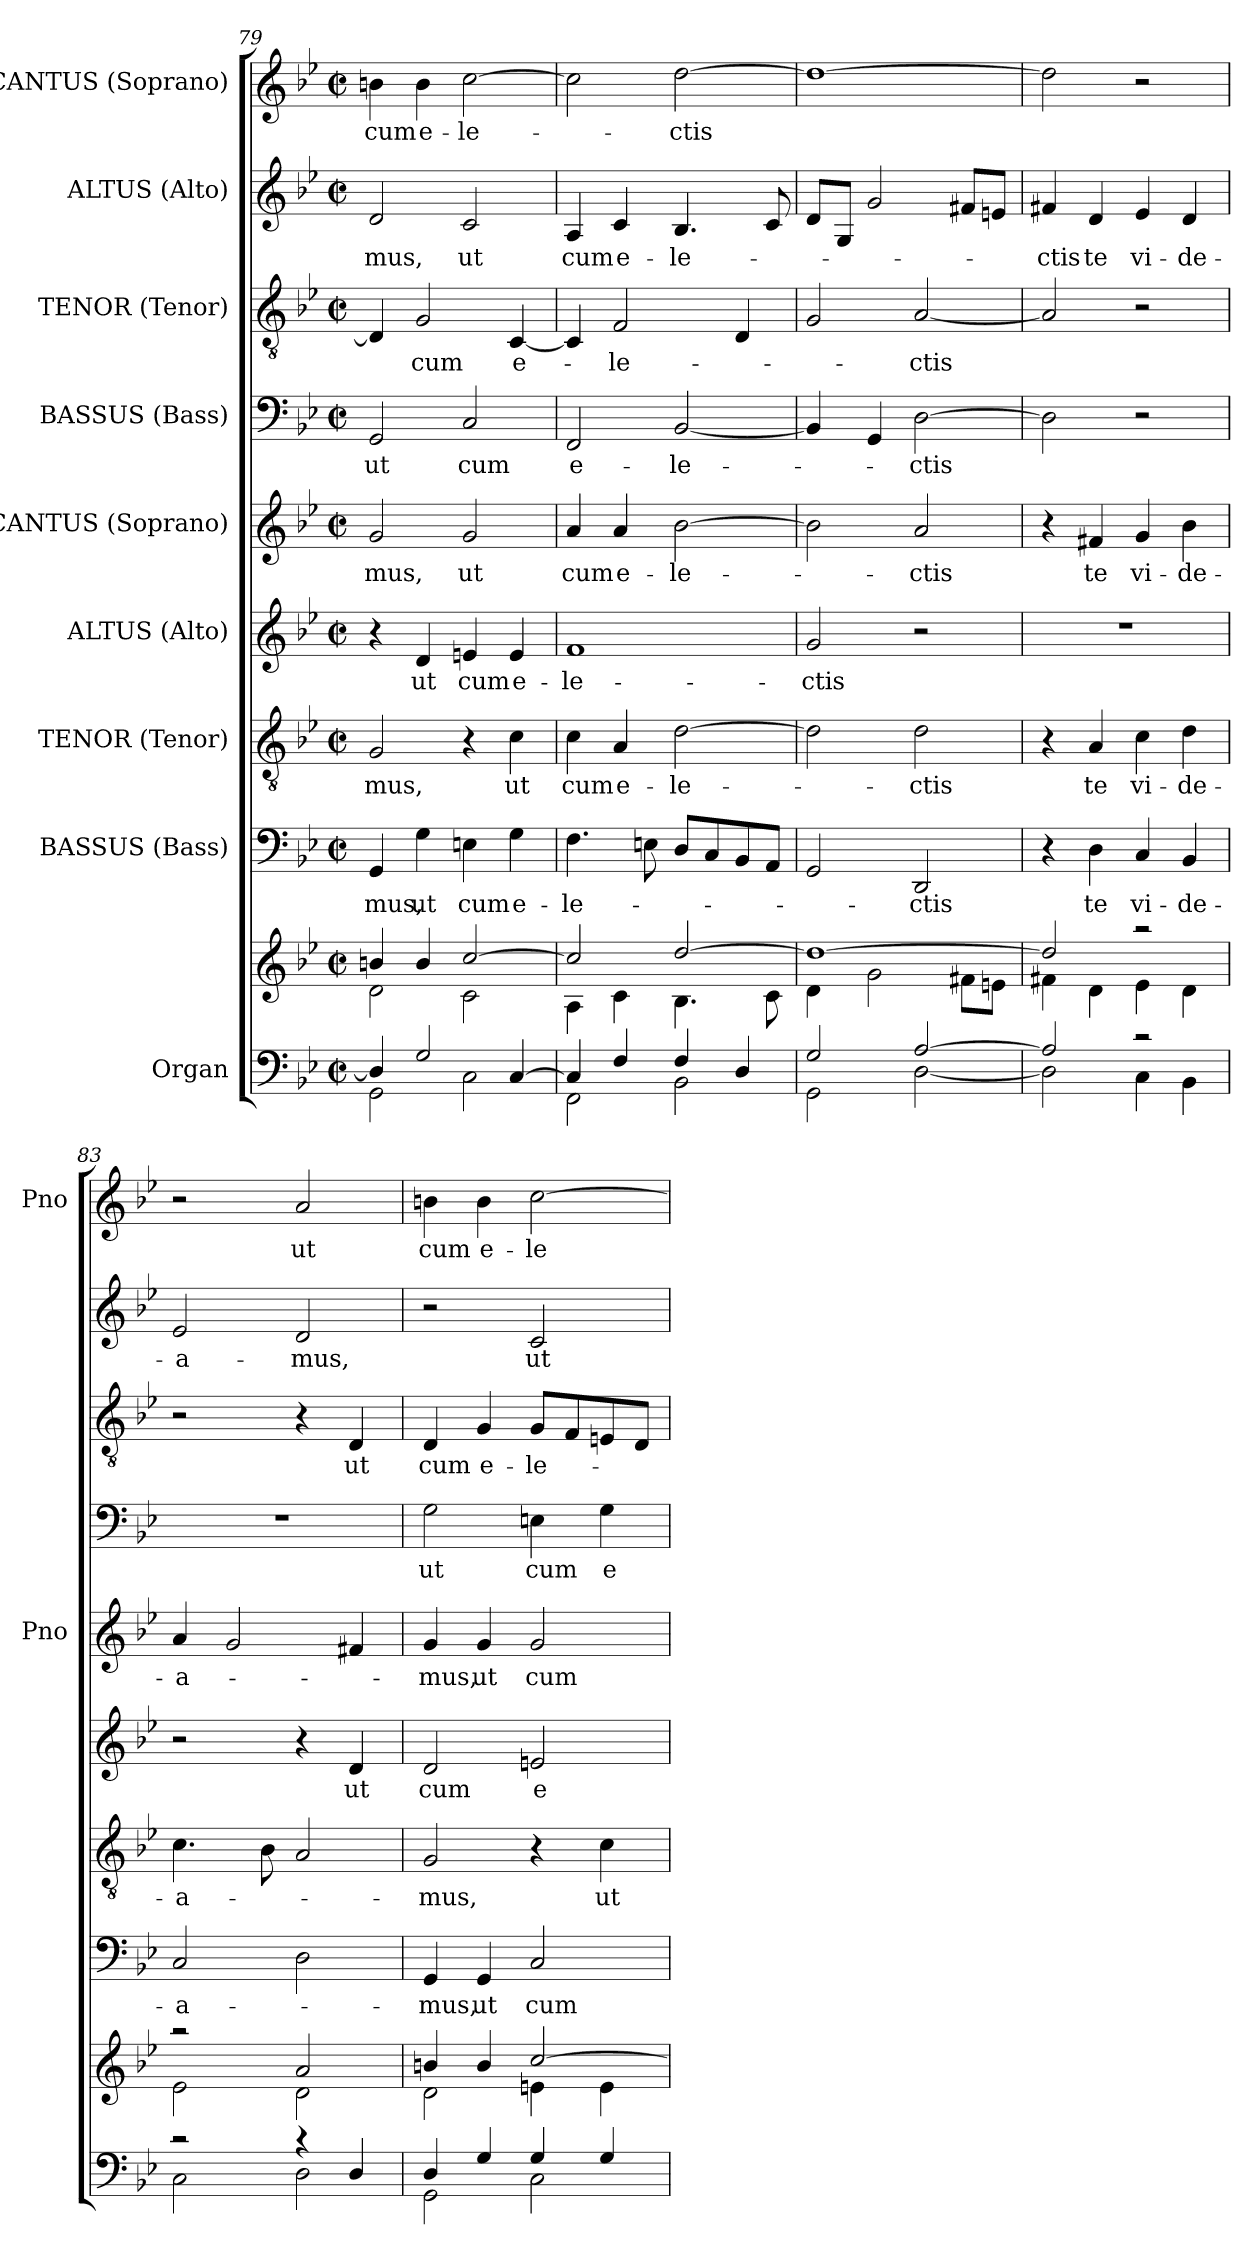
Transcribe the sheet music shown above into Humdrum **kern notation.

**kern	**kern	**kern	**text	**kern	**text	**kern	**text	**kern	**text	**kern	**text	**kern	**text	**kern	**text	**kern	**text
*part9	*part9	*part8	*part8	*part7	*part7	*part6	*part6	*part5	*part5	*part4	*part4	*part3	*part3	*part2	*part2	*part1	*part1
*staff10	*staff9	*staff8	*staff8	*staff7	*staff7	*staff6	*staff6	*staff5	*staff5	*staff4	*staff4	*staff3	*staff3	*staff2	*staff2	*staff1	*staff1
*I"Organ	*	*I"BASSUS (Bass)	*	*I"TENOR (Tenor)	*	*I"ALTUS (Alto)	*	*I"CANTUS (Soprano)	*	*I"BASSUS (Bass)	*	*I"TENOR (Tenor)	*	*I"ALTUS (Alto)	*	*I"CANTUS (Soprano)	*
*	*	*	*	*	*	*	*	*I'Pno	*	*	*	*	*	*	*	*I'Pno	*
*clefF4	*clefG2	*clefF4	*	*clefGv2	*	*clefG2	*	*clefG2	*	*clefF4	*	*clefGv2	*	*clefG2	*	*clefG2	*
*k[b-e-]	*k[b-e-]	*k[b-e-]	*	*k[b-e-]	*	*k[b-e-]	*	*k[b-e-]	*	*k[b-e-]	*	*k[b-e-]	*	*k[b-e-]	*	*k[b-e-]	*
*g:	*g:	*g:	*	*g:	*	*g:	*	*g:	*	*g:	*	*g:	*	*g:	*	*g:	*
*M2/2	*M2/2	*M2/2	*	*M2/2	*	*M2/2	*	*M2/2	*	*M2/2	*	*M2/2	*	*M2/2	*	*M2/2	*
*met(c|)	*met(c|)	*met(c|)	*	*met(c|)	*	*met(c|)	*	*met(c|)	*	*met(c|)	*	*met(c|)	*	*met(c|)	*	*met(c|)	*
=79	=79	=79	=79	=79	=79	=79	=79	=79	=79	=79	=79	=79	=79	=79	=79	=79	=79
*^	*^	*	*	*	*	*	*	*	*	*	*	*	*	*	*	*	*
4D/]	2GG\	4bn/	2d\	4GG/	-mus,	2G/	-mus,	4r	.	2g/	-mus,	2GG/	ut	4D/]	.	2d/	-mus,	4bn\	cum
2G/	.	4b/	.	4G\	ut	.	.	4d/	ut	.	.	.	.	2G/	cum	.	.	4b\	e-
.	2C\	[>2cc/	2c\	4En\	cum	4r	.	4en/	cum	2g/	ut	2C/	cum	.	.	2c/	ut	[2cc\	-le-
[>4C/	.	.	.	4G\	e-	4c\	ut	4e/	e-	.	.	.	.	[4C/	e-	.	.	.	.
=80	=80	=80	=80	=80	=80	=80	=80	=80	=80	=80	=80	=80	=80	=80	=80	=80	=80	=80	=80
4C/]	2FF\	2cc/]	4A\	4.F\	-le-	4c\	cum	1f	-le-	4a/	cum	2FF/	e-	4C/]	.	4A/	cum	2cc\]	.
4F/	.	.	4c\	.	.	4A/	e-	.	.	4a/	e-	.	.	2F/	-le-	4c/	e-	.	.
.	.	.	.	8En\	.	.	.	.	.	.	.	.	.	.	.	.	.	.	.
4F/	2BB-\	[>2dd/	4.B-\	8D/L	.	[2d\	-le-	.	.	[2b-\	-le-	[2BB-/	-le-	.	.	4.B-/	-le-	[2dd\	-ctis
.	.	.	.	8C/	.	.	.	.	.	.	.	.	.	.	.	.	.	.	.
4D/	.	.	.	8BB-/	.	.	.	.	.	.	.	.	.	4D/	.	.	.	.	.
.	.	.	8c\	8AA/J	.	.	.	.	.	.	.	.	.	.	.	8c/	.	.	.
=81	=81	=81	=81	=81	=81	=81	=81	=81	=81	=81	=81	=81	=81	=81	=81	=81	=81	=81	=81
2G/	2GG\	1dd_	4d\	2GG/	.	2d\]	.	2g/	-ctis	2b-\]	.	4BB-/]	.	2G/	.	8d/L	.	1dd_	.
.	.	.	.	.	.	.	.	.	.	.	.	.	.	.	.	8G/J	.	.	.
.	.	.	2g\	.	.	.	.	.	.	.	.	4GG/	.	.	.	2g/	.	.	.
[>2A/	[<2D\	.	.	2DD/	-ctis	2d\	-ctis	2r	.	2a/	-ctis	[2D\	-ctis	[2A/	-ctis	.	.	.	.
.	.	.	8f#X\L	.	.	.	.	.	.	.	.	.	.	.	.	8f#X/L	.	.	.
.	.	.	8en\J	.	.	.	.	.	.	.	.	.	.	.	.	8en/J	.	.	.
!!LO:PB:g=z
=82	=82	=82	=82	=82	=82	=82	=82	=82	=82	=82	=82	=82	=82	=82	=82	=82	=82	=82	=82
2A/]	2D\]	2dd/]	4f#X\	4r	.	4r	.	1r	.	4r	.	2D\]	.	2A/]	.	4f#X/	-­ctis	2dd\]	.
.	.	.	4d\	4D\	te	4A/	te	.	.	4f#X/	te	.	.	.	.	4d/	te	.	.
2rc	4C\	2raa	4e-\	4C/	vi-	4c\	vi-	.	.	4g/	vi-	2r	.	2r	.	4e-/	vi-	2r	.
.	4BB-\	.	4d\	4BB-/	-de-	4d\	-de-	.	.	4b-\	-de-	.	.	.	.	4d/	-de-	.	.
=83	=83	=83	=83	=83	=83	=83	=83	=83	=83	=83	=83	=83	=83	=83	=83	=83	=83	=83	=83
2rc	2C\	2raa	2e-\	2C/	-a-	4.c\	-a-	2r	.	4a/	-a-	1r	.	2r	.	2e-/	-a-	2r	.
.	.	.	.	.	.	.	.	.	.	2g/	.	.	.	.	.	.	.	.	.
.	.	.	.	.	.	8B-\	.	.	.	.	.	.	.	.	.	.	.	.	.
4rc	2D\	2a/	2d\	2D\	.	2A/	.	4r	.	.	.	.	.	4r	.	2d/	-mus,	2a/	ut
4D/	.	.	.	.	.	.	.	4d/	ut	4f#X/	.	.	.	4D/	ut	.	.	.	.
=84	=84	=84	=84	=84	=84	=84	=84	=84	=84	=84	=84	=84	=84	=84	=84	=84	=84	=84	=84
4D/	2GG\	4bn/	2d\	4GG/	-mus,	2G/	-mus,	2d/	cum	4g/	-mus,	2G\	ut	4D/	cum	2r	.	4bn\	cum
4G/	.	4b/	.	4GG/	ut	.	.	.	.	4g/	ut	.	.	4G/	e-	.	.	4b\	e-
4G/	2C\	[>2cc/	4en\	2C/	cum	4r	.	2en/	e-	2g/	cum	4En\	cum	8G/L	-le-	2c/	ut	[2cc\	-le-
.	.	.	.	.	.	.	.	.	.	.	.	.	.	8F/	.	.	.	.	.
4G/	.	.	4e\	.	.	4c\	ut	.	.	.	.	4G\	e-	8En/	.	.	.	.	.
.	.	.	.	.	.	.	.	.	.	.	.	.	.	8D/J	.	.	.	.	.
*v	*v	*	*	*	*	*	*	*	*	*	*	*	*	*	*	*	*	*	*
*	*v	*v	*	*	*	*	*	*	*	*	*	*	*	*	*	*	*	*
=	=	=	=	=	=	=	=	=	=	=	=	=	=	=	=	=	=
*-	*-	*-	*-	*-	*-	*-	*-	*-	*-	*-	*-	*-	*-	*-	*-	*-	*-
